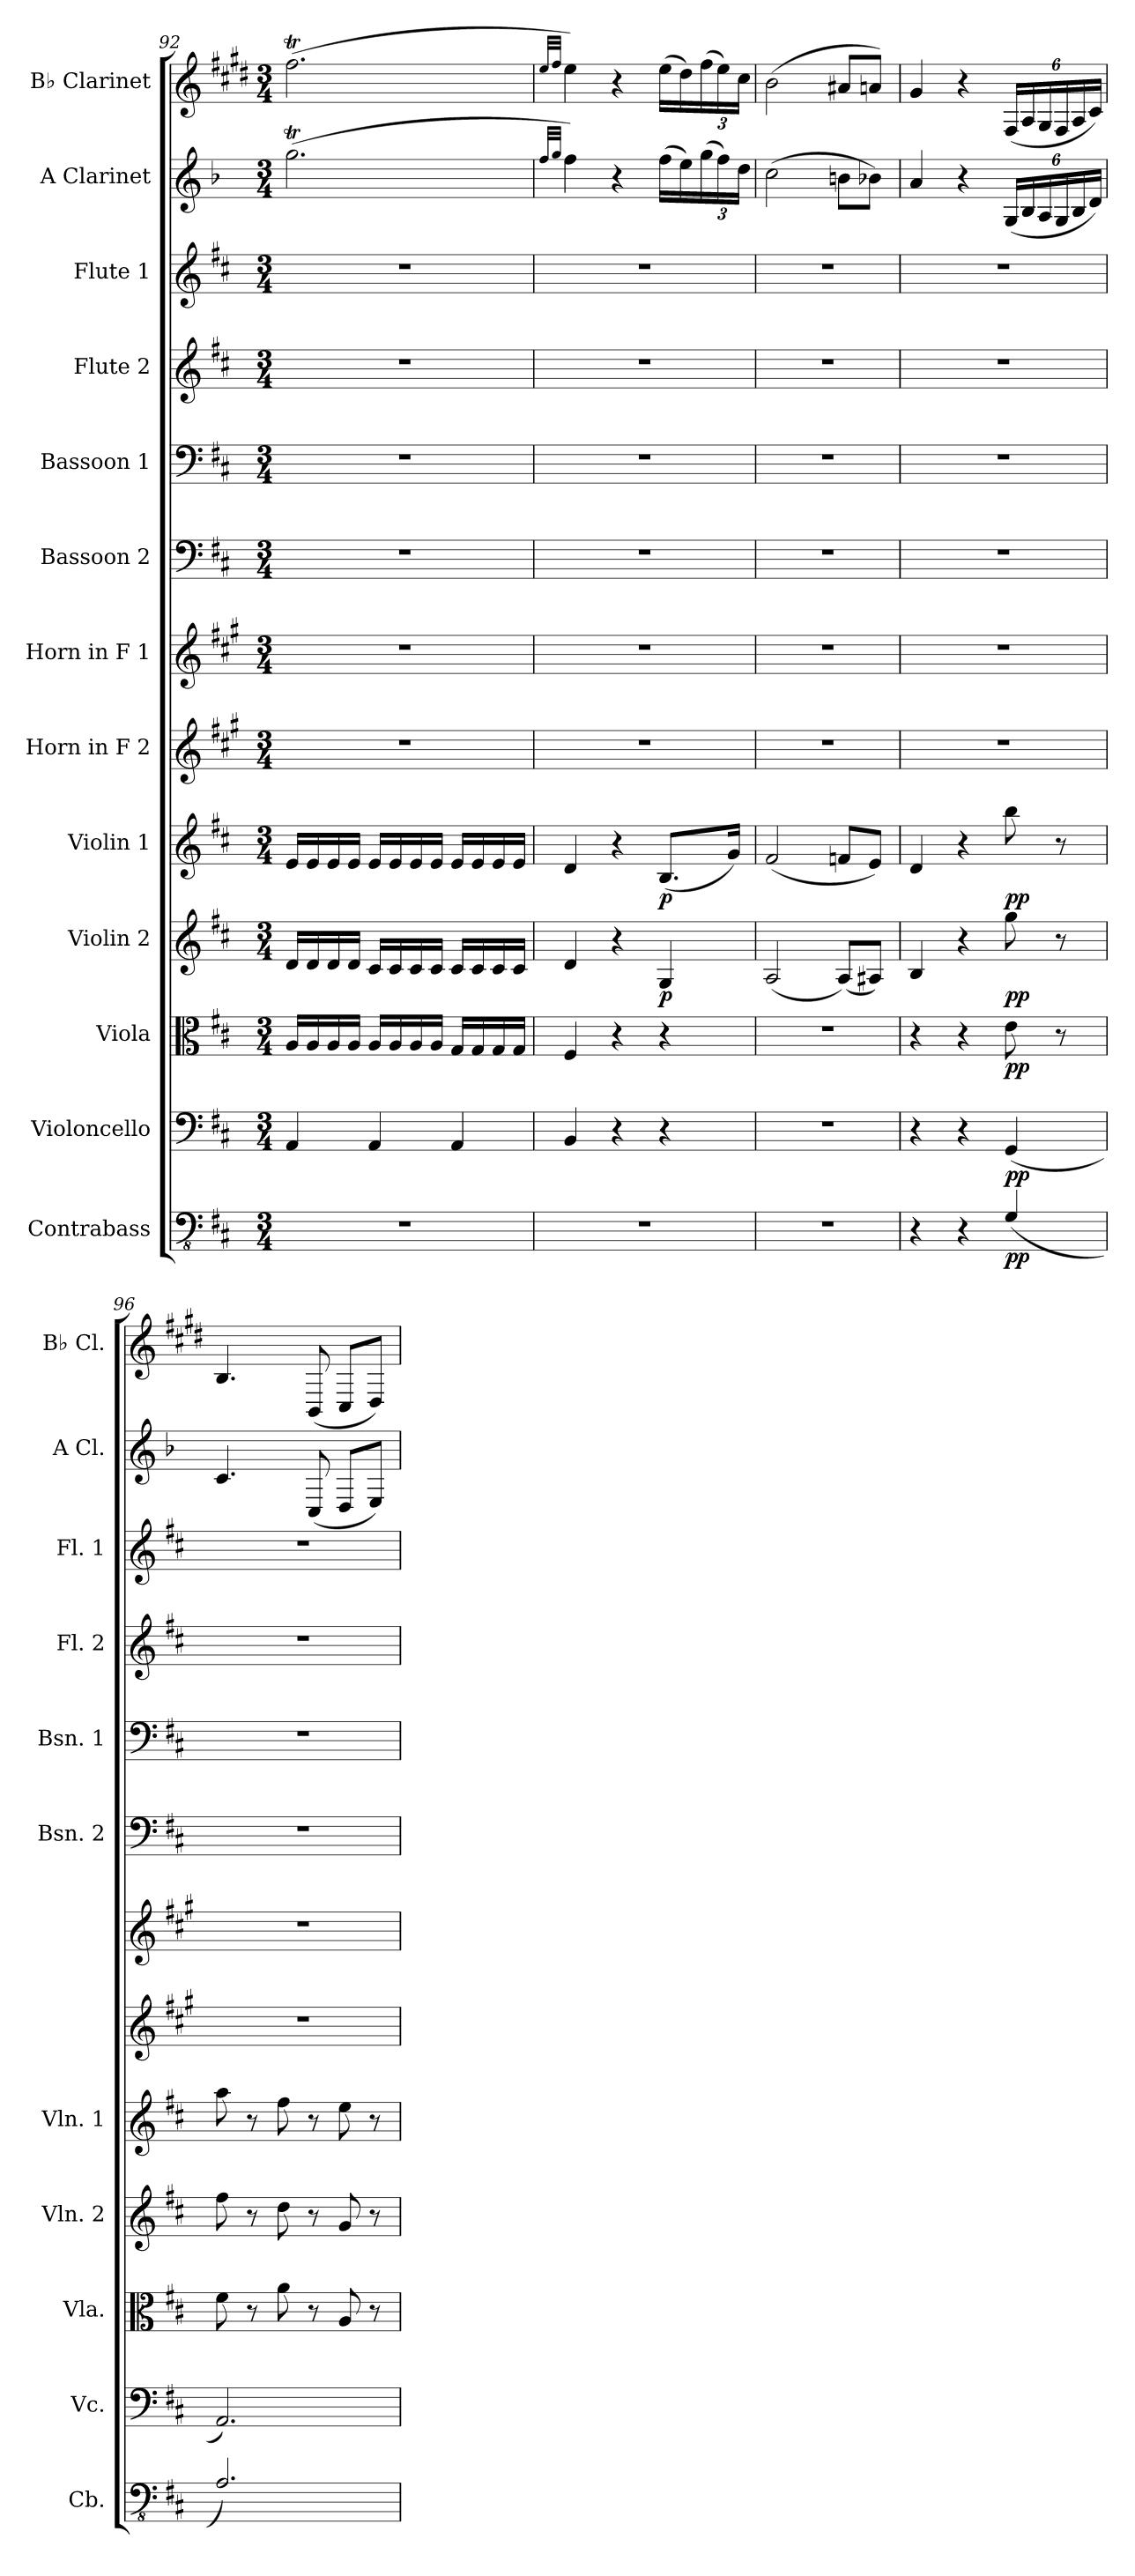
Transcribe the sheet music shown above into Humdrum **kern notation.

**kern	**dynam	**kern	**dynam	**kern	**dynam	**kern	**dynam	**kern	**dynam	**kern	**kern	**kern	**kern	**kern	**kern	**kern	**kern
*part13	*part13	*part12	*part12	*part11	*part11	*part10	*part10	*part9	*part9	*part8	*part7	*part6	*part5	*part4	*part3	*part2	*part1
*staff13	*staff13	*staff12	*staff12	*staff11	*staff11	*staff10	*staff10	*staff9	*staff9	*staff8	*staff7	*staff6	*staff5	*staff4	*staff3	*staff2	*staff1
*I"Contrabass	*	*I"Violoncello	*	*I"Viola	*	*I"Violin 2	*	*I"Violin 1	*	*I"Horn in F 2	*I"Horn in F 1	*I"Bassoon 2	*I"Bassoon 1	*I"Flute 2	*I"Flute 1	*I"A Clarinet	*I"B♭ Clarinet
*I'Cb.	*	*I'Vc.	*	*I'Vla.	*	*I'Vln. 2	*	*I'Vln. 1	*	*	*	*I'Bsn. 2	*I'Bsn. 1	*I'Fl. 2	*I'Fl. 1	*I'A Cl.	*I'B♭ Cl.
*clefFv4	*	*clefF4	*	*clefC3	*	*clefG2	*	*clefG2	*	*clefG2	*clefG2	*clefF4	*clefF4	*clefG2	*clefG2	*clefG2	*clefG2
*ITrd7c12	*	*	*	*	*	*	*	*	*	*ITrd4c7	*ITrd4c7	*	*	*	*	*ITrd2c3	*ITrd1c2
*k[f#c#]	*	*k[f#c#]	*	*k[f#c#]	*	*k[f#c#]	*	*k[f#c#]	*	*k[f#c#]	*k[f#c#]	*k[f#c#]	*k[f#c#]	*k[f#c#]	*k[f#c#]	*k[f#c#]	*k[f#c#]
*M3/4	*	*M3/4	*	*M3/4	*	*M3/4	*	*M3/4	*	*M3/4	*M3/4	*M3/4	*M3/4	*M3/4	*M3/4	*M3/4	*M3/4
=92	=92	=92	=92	=92	=92	=92	=92	=92	=92	=92	=92	=92	=92	=92	=92	=92	=92
2.r	.	4AA/	.	16A/LL	.	16d/LL	.	16e/LL	.	2.r	2.r	2.r	2.r	2.r	2.r	(>2.eeT\	(>2.eeT\
.	.	.	.	16A/	.	16d/	.	16e/	.	.	.	.	.	.	.	.	.
.	.	.	.	16A/	.	16d/	.	16e/	.	.	.	.	.	.	.	.	.
.	.	.	.	16A/JJ	.	16d/JJ	.	16e/JJ	.	.	.	.	.	.	.	.	.
.	.	4AA/	.	16A/LL	.	16c#/LL	.	16e/LL	.	.	.	.	.	.	.	.	.
.	.	.	.	16A/	.	16c#/	.	16e/	.	.	.	.	.	.	.	.	.
.	.	.	.	16A/	.	16c#/	.	16e/	.	.	.	.	.	.	.	.	.
.	.	.	.	16A/JJ	.	16c#/JJ	.	16e/JJ	.	.	.	.	.	.	.	.	.
.	.	4AA/	.	16G/LL	.	16c#/LL	.	16e/LL	.	.	.	.	.	.	.	.	.
.	.	.	.	16G/	.	16c#/	.	16e/	.	.	.	.	.	.	.	.	.
.	.	.	.	16G/	.	16c#/	.	16e/	.	.	.	.	.	.	.	.	.
.	.	.	.	16G/JJ	.	16c#/JJ	.	16e/JJ	.	.	.	.	.	.	.	.	.
=93	=93	=93	=93	=93	=93	=93	=93	=93	=93	=93	=93	=93	=93	=93	=93	=93	=93
.	.	.	.	.	.	.	.	.	.	.	.	.	.	.	.	32qdd/LLL	32qdd/LLL
.	.	.	.	.	.	.	.	.	.	.	.	.	.	.	.	32qee/JJJ	32qee/JJJ
2.r	.	4BB/	.	4F#/	.	4d/	.	4d/	.	2.r	2.r	2.r	2.r	2.r	2.r	4dd\)	4dd\)
.	.	4r	.	4r	.	4r	.	4r	.	.	.	.	.	.	.	4r	4r
!	!	!	!	!	!	!	!LO:DY:b	!	!LO:DY:b	!	!	!	!	!	!	!	!
.	.	4r	.	4r	.	4G/	p	(<8.B/L	p	.	.	.	.	.	.	(>16dd\LL	(>16dd\LL
.	.	.	.	.	.	.	.	.	.	.	.	.	.	.	.	16cc#\)	16cc#\)
*	*	*	*	*	*	*	*	*	*	*	*	*	*	*	*	*Xbrackettup	*Xbrackettup
.	.	.	.	.	.	.	.	.	.	.	.	.	.	.	.	(>24ee\	(>24ee\
.	.	.	.	.	.	.	.	.	.	.	.	.	.	.	.	24dd\)	24dd\)
.	.	.	.	.	.	.	.	16g/Jk)	.	.	.	.	.	.	.	.	.
.	.	.	.	.	.	.	.	.	.	.	.	.	.	.	.	24b\JJ	24b\JJ
!!LO:PB:g=z
=94	=94	=94	=94	=94	=94	=94	=94	=94	=94	=94	=94	=94	=94	=94	=94	=94	=94
2.r	.	2.r	.	2.r	.	(<2A/	.	(<2f#/	.	2.r	2.r	2.r	2.r	2.r	2.r	(>2a\	(>2a\
.	.	.	.	.	.	(<8A/L)	.	8fn/L	.	.	.	.	.	.	.	8g#X\L	8g#X/L
.	.	.	.	.	.	8A#X/J)	.	8e/J)	.	.	.	.	.	.	.	8gn\J)	8gn/J)
=95	=95	=95	=95	=95	=95	=95	=95	=95	=95	=95	=95	=95	=95	=95	=95	=95	=95
4r	.	4r	.	4r	.	4B/	.	4d/	.	2.r	2.r	2.r	2.r	2.r	2.r	4f#/	4f#/
4r	.	4r	.	4r	.	4r	.	4r	.	.	.	.	.	.	.	4r	4r
!	!LO:DY:b	!	!LO:DY:b	!	!LO:DY:b	!	!LO:DY:b	!	!LO:DY:b	!	!	!	!	!	!	!	!
(<4GGG/	pp	(<4GG/	pp	8e\	pp	8gg\	pp	8bb\	pp	.	.	.	.	.	.	(<24E/LL	(<24E/LL
.	.	.	.	.	.	.	.	.	.	.	.	.	.	.	.	24G/	24G/
.	.	.	.	.	.	.	.	.	.	.	.	.	.	.	.	24F#/	24F#/
.	.	.	.	8r	.	8r	.	8r	.	.	.	.	.	.	.	24E/	24E/
.	.	.	.	.	.	.	.	.	.	.	.	.	.	.	.	24G/	24G/
.	.	.	.	.	.	.	.	.	.	.	.	.	.	.	.	24B/JJ)	24B/JJ)
=96	=96	=96	=96	=96	=96	=96	=96	=96	=96	=96	=96	=96	=96	=96	=96	=96	=96
2.AAA/)	.	2.AA/)	.	8f#\	.	8ff#\	.	8aa\	.	2.r	2.r	2.r	2.r	2.r	2.r	4.A/	4.A/
.	.	.	.	8r	.	8r	.	8r	.	.	.	.	.	.	.	.	.
.	.	.	.	8a\	.	8dd\	.	8ff#\	.	.	.	.	.	.	.	.	.
.	.	.	.	8r	.	8r	.	8r	.	.	.	.	.	.	.	(<8AA/	(<8AA/
.	.	.	.	8A/	.	8g/	.	8ee\	.	.	.	.	.	.	.	8BB/L	8BB/L
.	.	.	.	8r	.	8r	.	8r	.	.	.	.	.	.	.	8C#/J)	8C#/J)
=	=	=	=	=	=	=	=	=	=	=	=	=	=	=	=	=	=
*-	*-	*-	*-	*-	*-	*-	*-	*-	*-	*-	*-	*-	*-	*-	*-	*-	*-
